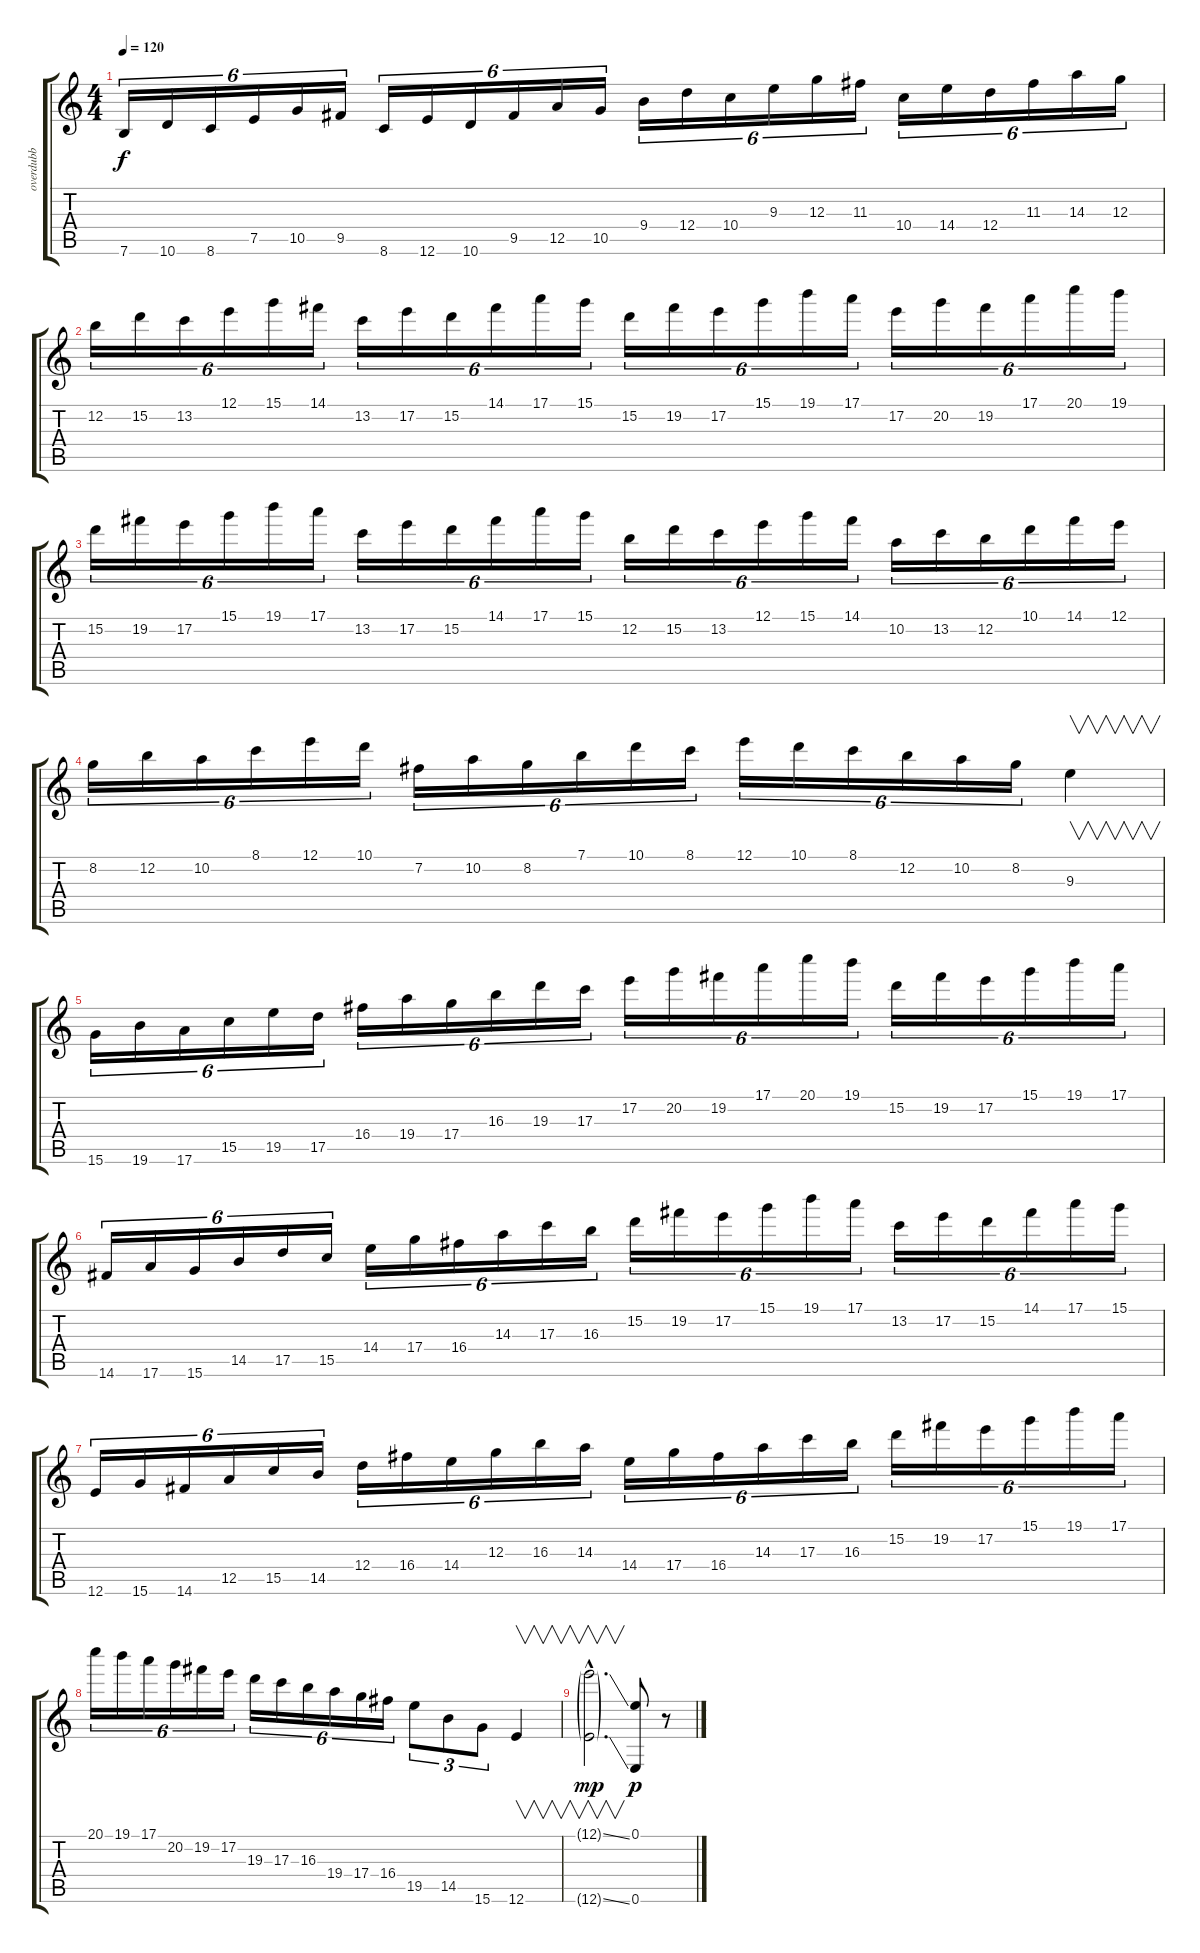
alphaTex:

\track ("overdubb" "overdubb") {instrument synthbass1}
\staff {score tabs}
\tuning (E4 B3 G3 D3 A2 E2) {hide}
\ts (4 4)
\tempo 120
\clef g2
\ks c
7.6.16{tu (6 4) dy f instrument synthbass1} 10.6.16{tu (6 4)} 8.6.16{tu (6 4)} 7.5.16{tu (6 4)} 10.5.16{tu (6 4)} 9.5.16{tu (6 4)} 8.6.16{tu (6 4)} 12.6.16{tu (6 4)} 10.6.16{tu (6 4)} 9.5.16{tu (6 4)} 12.5.16{tu (6 4)} 10.5.16{tu (6 4)} 9.4.16{tu (6 4)} 12.4.16{tu (6 4)} 10.4.16{tu (6 4)} 9.3.16{tu (6 4)} 12.3.16{tu (6 4)} 11.3.16{tu (6 4)} 10.4.16{tu (6 4)} 14.4.16{tu (6 4)} 12.4.16{tu (6 4)} 11.3.16{tu (6 4)} 14.3.16{tu (6 4)} 12.3.16{tu (6 4)} |
12.2.16{tu (6 4)} 15.2.16{tu (6 4)} 13.2.16{tu (6 4)} 12.1.16{tu (6 4)} 15.1.16{tu (6 4)} 14.1.16{tu (6 4)} 13.2.16{tu (6 4)} 17.2.16{tu (6 4)} 15.2.16{tu (6 4)} 14.1.16{tu (6 4)} 17.1.16{tu (6 4)} 15.1.16{tu (6 4)} 15.2.16{tu (6 4)} 19.2.16{tu (6 4)} 17.2.16{tu (6 4)} 15.1.16{tu (6 4)} 19.1.16{tu (6 4)} 17.1.16{tu (6 4)} 17.2.16{tu (6 4)} 20.2.16{tu (6 4)} 19.2.16{tu (6 4)} 17.1.16{tu (6 4)} 20.1.16{tu (6 4)} 19.1.16{tu (6 4)} |
15.2.16{tu (6 4)} 19.2.16{tu (6 4)} 17.2.16{tu (6 4)} 15.1.16{tu (6 4)} 19.1.16{tu (6 4)} 17.1.16{tu (6 4)} 13.2.16{tu (6 4)} 17.2.16{tu (6 4)} 15.2.16{tu (6 4)} 14.1.16{tu (6 4)} 17.1.16{tu (6 4)} 15.1.16{tu (6 4)} 12.2.16{tu (6 4)} 15.2.16{tu (6 4)} 13.2.16{tu (6 4)} 12.1.16{tu (6 4)} 15.1.16{tu (6 4)} 14.1.16{tu (6 4)} 10.2.16{tu (6 4)} 13.2.16{tu (6 4)} 12.2.16{tu (6 4)} 10.1.16{tu (6 4)} 14.1.16{tu (6 4)} 12.1.16{tu (6 4)} |
8.2.16{tu (6 4)} 12.2.16{tu (6 4)} 10.2.16{tu (6 4)} 8.1.16{tu (6 4)} 12.1.16{tu (6 4)} 10.1.16{tu (6 4)} 7.2.16{tu (6 4)} 10.2.16{tu (6 4)} 8.2.16{tu (6 4)} 7.1.16{tu (6 4)} 10.1.16{tu (6 4)} 8.1.16{tu (6 4)} 12.1.16{tu (6 4)} 10.1.16{tu (6 4)} 8.1.16{tu (6 4)} 12.2.16{tu (6 4)} 10.2.16{tu (6 4)} 8.2.16{tu (6 4)} 9.3.4{v} |
15.6.16{tu (6 4)} 19.6.16{tu (6 4)} 17.6.16{tu (6 4)} 15.5.16{tu (6 4)} 19.5.16{tu (6 4)} 17.5.16{tu (6 4)} 16.4.16{tu (6 4)} 19.4.16{tu (6 4)} 17.4.16{tu (6 4)} 16.3.16{tu (6 4)} 19.3.16{tu (6 4)} 17.3.16{tu (6 4)} 17.2.16{tu (6 4)} 20.2.16{tu (6 4)} 19.2.16{tu (6 4)} 17.1.16{tu (6 4)} 20.1.16{tu (6 4)} 19.1.16{tu (6 4)} 15.2.16{tu (6 4)} 19.2.16{tu (6 4)} 17.2.16{tu (6 4)} 15.1.16{tu (6 4)} 19.1.16{tu (6 4)} 17.1.16{tu (6 4)} |
14.6.16{tu (6 4)} 17.6.16{tu (6 4)} 15.6.16{tu (6 4)} 14.5.16{tu (6 4)} 17.5.16{tu (6 4)} 15.5.16{tu (6 4)} 14.4.16{tu (6 4)} 17.4.16{tu (6 4)} 16.4.16{tu (6 4)} 14.3.16{tu (6 4)} 17.3.16{tu (6 4)} 16.3.16{tu (6 4)} 15.2.16{tu (6 4)} 19.2.16{tu (6 4)} 17.2.16{tu (6 4)} 15.1.16{tu (6 4)} 19.1.16{tu (6 4)} 17.1.16{tu (6 4)} 13.2.16{tu (6 4)} 17.2.16{tu (6 4)} 15.2.16{tu (6 4)} 14.1.16{tu (6 4)} 17.1.16{tu (6 4)} 15.1.16{tu (6 4)} |
12.6.16{tu (6 4)} 15.6.16{tu (6 4)} 14.6.16{tu (6 4)} 12.5.16{tu (6 4)} 15.5.16{tu (6 4)} 14.5.16{tu (6 4)} 12.4.16{tu (6 4)} 16.4.16{tu (6 4)} 14.4.16{tu (6 4)} 12.3.16{tu (6 4)} 16.3.16{tu (6 4)} 14.3.16{tu (6 4)} 14.4.16{tu (6 4)} 17.4.16{tu (6 4)} 16.4.16{tu (6 4)} 14.3.16{tu (6 4)} 17.3.16{tu (6 4)} 16.3.16{tu (6 4)} 15.2.16{tu (6 4)} 19.2.16{tu (6 4)} 17.2.16{tu (6 4)} 15.1.16{tu (6 4)} 19.1.16{tu (6 4)} 17.1.16{tu (6 4)} |
20.1.16{tu (6 4)} 19.1.16{tu (6 4)} 17.1.16{tu (6 4)} 20.2.16{tu (6 4)} 19.2.16{tu (6 4)} 17.2.16{tu (6 4)} 19.3.16{tu (6 4)} 17.3.16{tu (6 4)} 16.3.16{tu (6 4)} 19.4.16{tu (6 4)} 17.4.16{tu (6 4)} 16.4.16{tu (6 4)} 19.5.8{tu (3 2)} 14.5.8{tu (3 2)} 15.6.8{tu (3 2)} 12.6.4{v} |
(12.1{ss g hac} 12.6{ss g hac}).2{v d dy mp} (0.1 0.6).8{dy p} r.8
